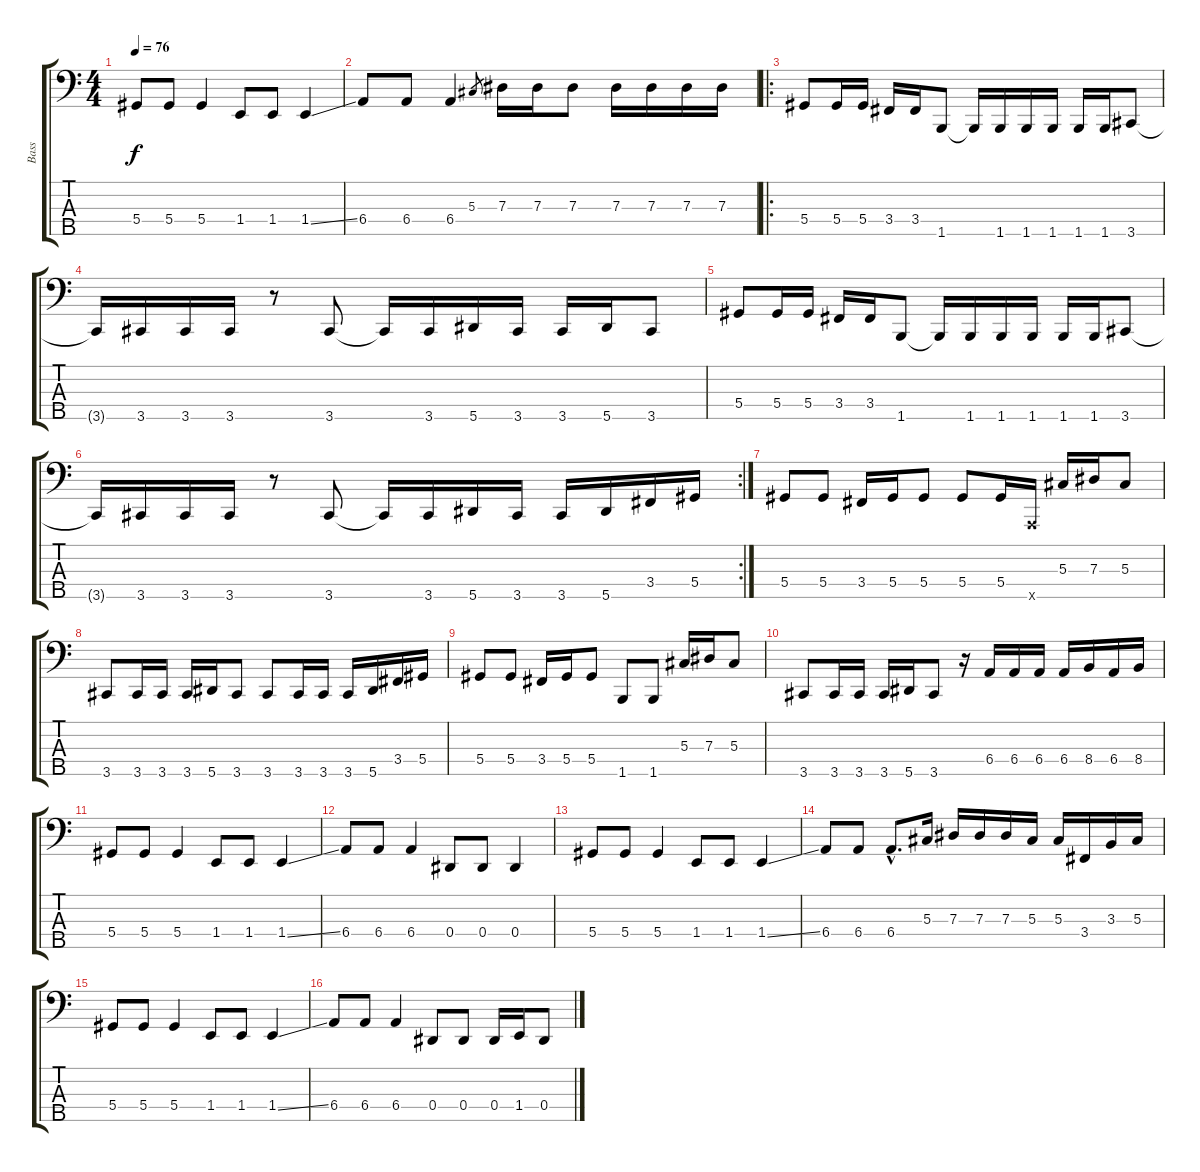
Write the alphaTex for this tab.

\track ("Bass" "Bass") {instrument electricbassfinger}
\staff {score tabs}
\tuning (Gb2 Db2 Ab1 Eb1 Bb0) {hide}
\ts (4 4)
\tempo 76
\clef f4
\ks c
5.4.8{dy f} 5.4.8 5.4.4 1.4.8 1.4.8 1.4{ss}.4 |
6.4.8 6.4.8 6.4.4 5.3.8{gr} 7.3.16 7.3.16 7.3.8 7.3.16 7.3.16 7.3.16 7.3.16 |
\ro
5.4.8 5.4.16 5.4.16 3.4.16 3.4.16 1.5.8 1.5{t}.16 1.5.16 1.5.16 1.5.16 1.5.16 1.5.16 3.5.8 |
3.5{t}.16 3.5.16 3.5.16 3.5.16 r.8 3.5.8 3.5{t}.16 3.5.16 5.5.16 3.5.16 3.5.16 5.5.16 3.5.8 |
5.4.8 5.4.16 5.4.16 3.4.16 3.4.16 1.5.8 1.5{t}.16 1.5.16 1.5.16 1.5.16 1.5.16 1.5.16 3.5.8 |
\rc 2
3.5{t}.16 3.5.16 3.5.16 3.5.16 r.8 3.5.8 3.5{t}.16 3.5.16 5.5.16 3.5.16 3.5.16 5.5.16 3.4.16 5.4.16 |
5.4.8 5.4.8 3.4.16 5.4.16 5.4.8 5.4.8 5.4.16 -1.5{x}.16 5.3.16 7.3.16 5.3.8 |
3.5.8 3.5.16 3.5.16 3.5.16 5.5.16 3.5.8 3.5.8 3.5.16 3.5.16 3.5.16 5.5.16 3.4.16 5.4.16 |
5.4.8 5.4.8 3.4.16 5.4.16 5.4.8 1.5.8 1.5.8 5.3.16 7.3.16 5.3.8 |
3.5.8 3.5.16 3.5.16 3.5.16 5.5.16 3.5.8 r.16 6.4.16 6.4.16 6.4.16 6.4.16 8.4.16 6.4.16 8.4.16 |
5.4.8 5.4.8 5.4.4 1.4.8 1.4.8 1.4{ss}.4 |
6.4.8 6.4.8 6.4.4 0.4.8 0.4.8 0.4.4 |
5.4.8 5.4.8 5.4.4 1.4.8 1.4.8 1.4{ss}.4 |
6.4.8 6.4.8 6.4{hac}.8{d} 5.3.16 7.3.16 7.3.16 7.3.16 5.3.16 5.3.16 3.4.16 3.3.16 5.3.16 |
5.4.8 5.4.8 5.4.4 1.4.8 1.4.8 1.4{ss}.4 |
6.4.8 6.4.8 6.4.4 0.4.8 0.4.8 0.4.16 1.4.16 0.4.8
